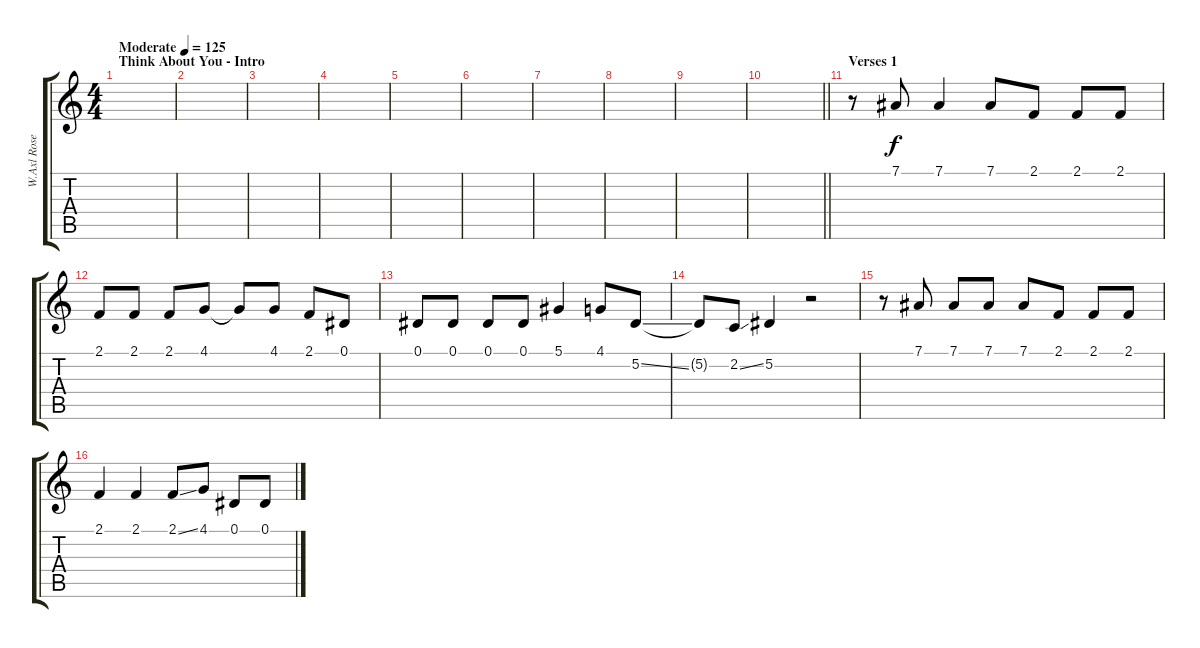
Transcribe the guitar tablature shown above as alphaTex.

\track ("W.Axl Rose" "W.Axl Rose") {instrument lead2sawtooth}
\staff {score tabs}
\tuning (Eb4 Bb3 Gb3 Db3 Ab2 Eb2) {hide}
\ts (4 4)
\section ("" "Think About You - Intro")
\tempo (125 "Moderate")
\tempo 170
\tempo (125 "Moderate")
\clef g2
\ks c
|
|
|
|
|
|
|
|
|
\barLineRight lightlight
|
\section ("" "Verses 1")
r.8 7.1.8 7.1.4 7.1.8 2.1.8 2.1.8 2.1.8 |
2.1.8 2.1.8 2.1.8 4.1.8 4.1{t}.8 4.1.8 2.1.8 0.1.8 |
0.1.8 0.1.8 0.1.8 0.1.8 5.1.4 4.1.8 5.2{ss}.8 |
5.2{t}.8 2.2{ss}.8 5.2.4 r.2 |
r.8 7.1.8 7.1.8 7.1.8 7.1.8 2.1.8 2.1.8 2.1.8 |
2.1.4 2.1.4 2.1{ss}.8 4.1.8 0.1.8 0.1.8
